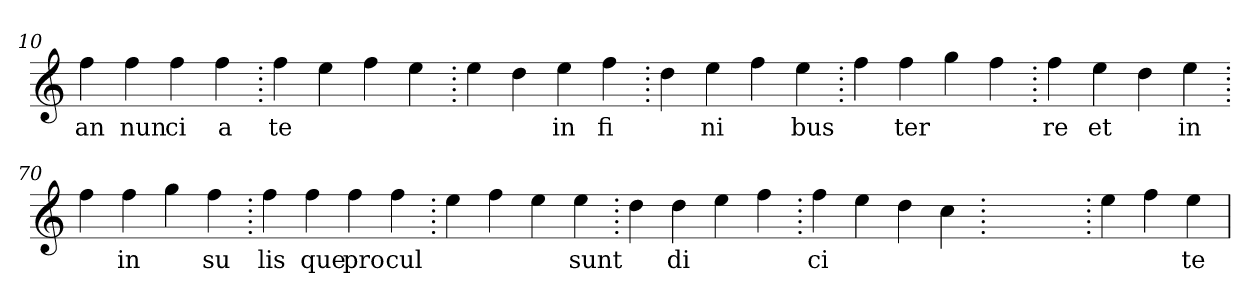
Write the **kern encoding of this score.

**kern	**text
*part1	*part1
*staff1	*staff1
*clefG2	*
=10.	=10.
4ff	an
4ff	nun
4ff	ci
4ff	a
=20.	=20.
4ff	te
4ee	.
4ff	.
4ee	.
=30.	=30.
4ee	.
4dd	.
4ee	in
4ff	fi
=40.	=40.
4dd	.
4ee	ni
4ff	.
4ee	bus
=50.	=50.
4ff	.
4ff	ter
4gg	.
4ff	.
=60.	=60.
4ff	re
4ee	et
4dd	.
4ee	in
=70.	=70.
4ff	.
4ff	in
4gg	.
4ff	su
=80.	=80.
4ff	lis
4ff	que
4ff	pro
4ff	cul
=90.	=90.
4ee	.
4ff	.
4ee	.
4ee	sunt
=100.	=100.
4dd	.
4dd	di
4ee	.
4ff	.
=110.	=110.
4ff	ci
4ee	.
4dd	.
4cc	.
=120.	=120.
1ryy	.
=120.	=120.
4ee	.
4ff	.
4ee	te
=	=
*-	*-
